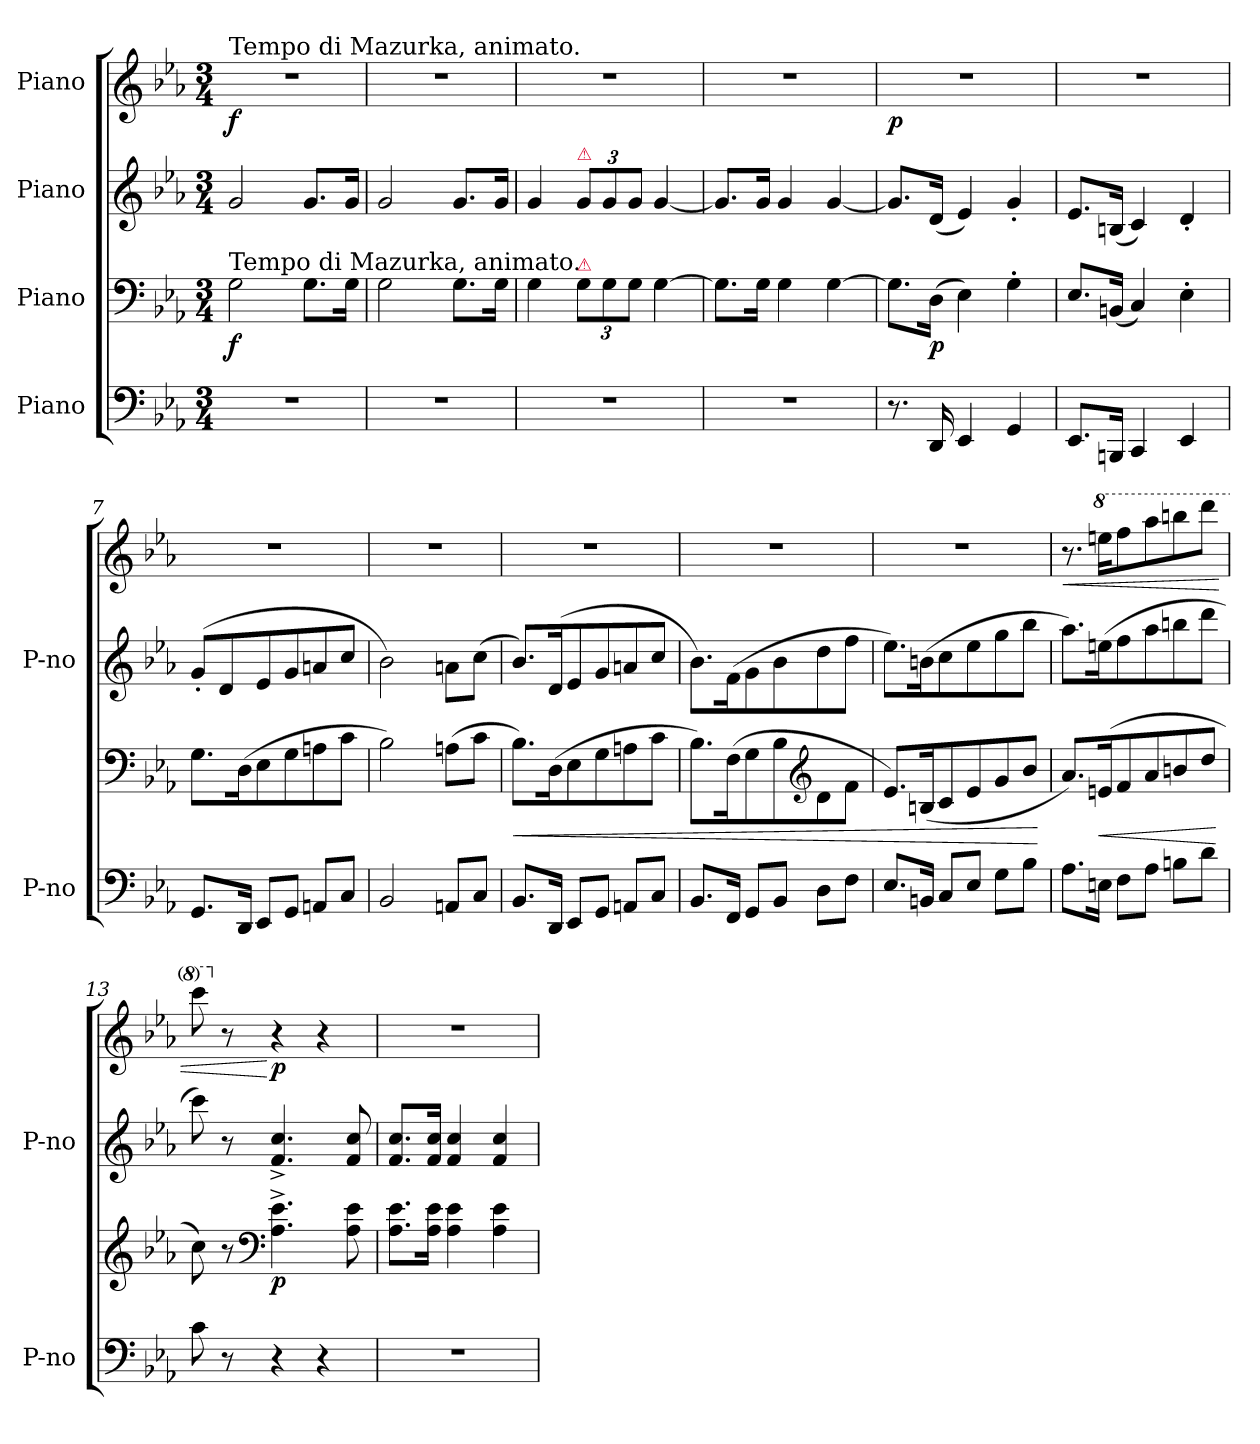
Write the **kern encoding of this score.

**kern	**kern	**dynam	**kern	**kern	**dynam
*part4	*part3	*part3	*part2	*part1	*part1
*staff4	*staff3	*staff3	*staff2	*staff1	*staff1
*I"Piano	*I"Piano	*	*I"Piano	*I"Piano	*
*I'P-no	*	*	*I'P-no	*	*
*clefF4	*clefF4	*	*clefG2	*clefG2	*
*k[b-e-a-]	*k[b-e-a-]	*	*k[b-e-a-]	*k[b-e-a-]	*
*E-:	*E-:	*	*E-:	*E-:	*
*M3/4	*M3/4	*	*M3/4	*M3/4	*
=1	=1	=1	=1	=1	=1
!	!	!	!	!LO:TX:a:t=Tempo di Mazurka, animato.	!
!	!LO:TX:a:t=Tempo di Mazurka, animato.	!	!	!	!
2.r	2G\	f	2g/	2.r	f
.	8.G\L	.	8.g/L	.	.
.	16G\Jk	.	16g/Jk	.	.
=2	=2	=2	=2	=2	=2
2.r	2G\	.	2g/	2.r	.
.	8.G\L	.	8.g/L	.	.
.	16G\Jk	.	16g/Jk	.	.
=3	=3	=3	=3	=3	=3
2.r	4G\	.	4g/	2.r	.
!	!	!	!LO:TX:a:color=crimson:t=⚠	!	!
!	!LO:TX:a:color=crimson:t=⚠	!	!	!	!
.	12G\L	.	12g/L	.	.
.	12G\	.	12g/	.	.
.	12G\J	.	12g/J	.	.
.	[4G\	.	[4g/	.	.
=4	=4	=4	=4	=4	=4
2.r	8.G\L]	.	8.g/L]	2.r	.
.	16G\Jk	.	16g/Jk	.	.
.	4G\	.	4g/	.	.
.	[4G\	.	[4g/	.	.
=5	=5	=5	=5	=5	=5
8.r	8.G\L]	.	8.g/L]	2.r	p
16DD/	(16D\Jk	p	(16d/Jk	.	.
4EE-/	4E-\)	.	4e-/)	.	.
4GG/	4G'\	.	4g'/	.	.
=6	=6	=6	=6	=6	=6
8.EE-/L	8.E-/L	.	8.e-/L	2.r	.
16BBBn/Jk	(16BBn/Jk	.	(16Bn/Jk	.	.
4CC/	4C/)	.	4c/)	.	.
4EE-/	4E-'\	.	4d'/	.	.
=7	=7	=7	=7	=7	=7
8.GG/L	8.G\L	.	(8g'/L	2.r	.
.	.	.	8d/	.	.
16DD/Jk	(16D\K	.	.	.	.
8EE-/L	8E-\	.	8e-/	.	.
8GG/J	8G\	.	8g/	.	.
8AAn/L	8An\	.	8an/	.	.
8C/J	8c\J	.	8cc/J	.	.
=8	=8	=8	=8	=8	=8
2BB-/	2B-\)	.	2b-\)	2.r	.
8AAn/L	(8An\L	.	8an\L	.	.
8C/J	8c\J	.	(8cc\J	.	.
=9	=9	=9	=9	=9	=9
!	!	!LO:HP:b	!	!	!
8.BB-/L	8.B-\L)	<	8.b-/L)	2.r	.
16DD/Jk	(16D\K	.	(16d/K	.	.
8EE-/L	8E-\	.	8e-/	.	.
8GG/J	8G\	.	8g/	.	.
8AAn/L	8An\	.	8an/	.	.
8C/J	8c\J	.	8cc/J	.	.
=10	=10	=10	=10	=10	=10
8.BB-/L	8.B-\L)	.	8.b-\L)	2.r	.
16FF/Jk	(16F\K	.	(16f\K	.	.
8GG/L	8G\	.	8g\	.	.
8BB-/J	8B-\	.	8b-\	.	.
*	*clefG2	*	*	*	*
8D\L	8d\	.	8dd\	.	.
8F\J	8f\J	.	8ff\J	.	.
=11	=11	=11	=11	=11	=11
8.E-/L	8.e-/L)	.	8.ee-\L)	2.r	.
16BBn/Jk	(16Bn/K	.	(16bn\K	.	.
8C/L	8c/	.	8cc\	.	.
8E-/J	8e-/	.	8ee-\	.	.
8G\L	8g/	.	8gg\	.	.
8B-\J	8b-/J	.	8bb-\J	.	.
.	.	[	.	.	.
=12	=12	=12	=12	=12	=12
!	!	!	!	!	!LO:HP:b
8.A-\L	8.a-/L)	.	8.aa-\L)	8.r	<
!	!	!LO:HP:b	!	!	!
*	*	*	*	*8va	*
16En\Jk	(16en/K	<	(16een\K	16eeen\KL	.
8F\L	8f/	.	8ff\	8fff\	.
8A-\J	8a-/	.	8aa-\	8aaa-\	.
8Bn\L	8bn/	.	8bbn\	8bbbn\	.
8d\J	8dd/J	.	8ddd\J	8dddd\J	.
.	.	[	.	.	.
=13	=13	=13	=13	=13	=13
8c\	8cc\)	.	8ccc\)	8cccc\	.
*	*	*	*	*X8va	*
8r	8r	.	8r	8r	.
*	*clefF4	*	*	*	*
4r	4.A-^\ 4.e-^\	p	4.f^/ 4.cc^/	4r	[ p
4r	.	.	.	4r	.
.	8A-\ 8e-\	.	8f/ 8cc/	.	.
=14	=14	=14	=14	=14	=14
2.r	8.A-\ 8.e-\L	.	8.f/ 8.cc/L	2.r	.
.	16A-\ 16e-\Jk	.	16f/ 16cc/Jk	.	.
.	4A-\ 4e-\	.	4f/ 4cc/	.	.
.	4A-\ 4e-\	.	4f/ 4cc/	.	.
=	=	=	=	=	=
*-	*-	*-	*-	*-	*-
